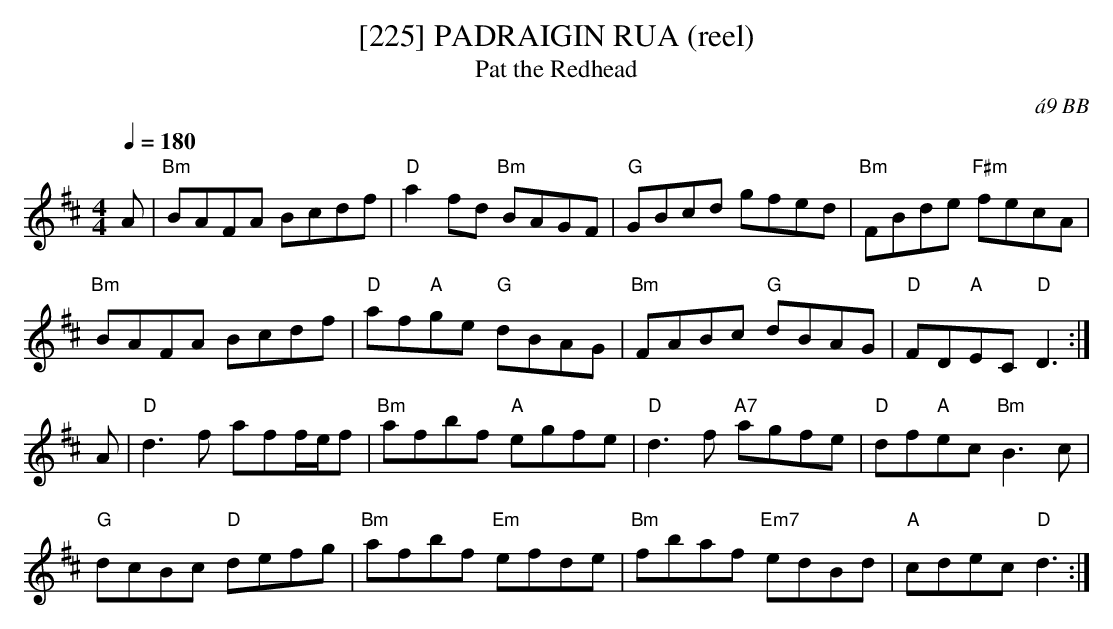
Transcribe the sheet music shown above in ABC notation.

X:1
T:[225] PADRAIGIN RUA (reel)
T:Pat the Redhead
C:\'a9 BB
Q:1/4=180
M:4/4
L:1/8
K:D
A|"Bm"BAFA Bcdf|"D"a2 fd "Bm"BAGF|"G"GBcd gfed|"Bm"FBde "F#m"fecA|
"Bm"BAFA Bcdf|"D"af"A"ge "G"dBAG|"Bm"FABc "G"dBAG|"D"FD"A"EC "D"D3 :|
A|"D"d3f aff/e/f|"Bm"afbf "A"egfe|"D"d3f "A7"agfe|"D"df"A"ec "Bm"B3c|
"G"dcBc "D"defg|"Bm"afbf "Em"efde|"Bm"fbaf "Em7"edBd| "A"cdec "D"d3 :|
